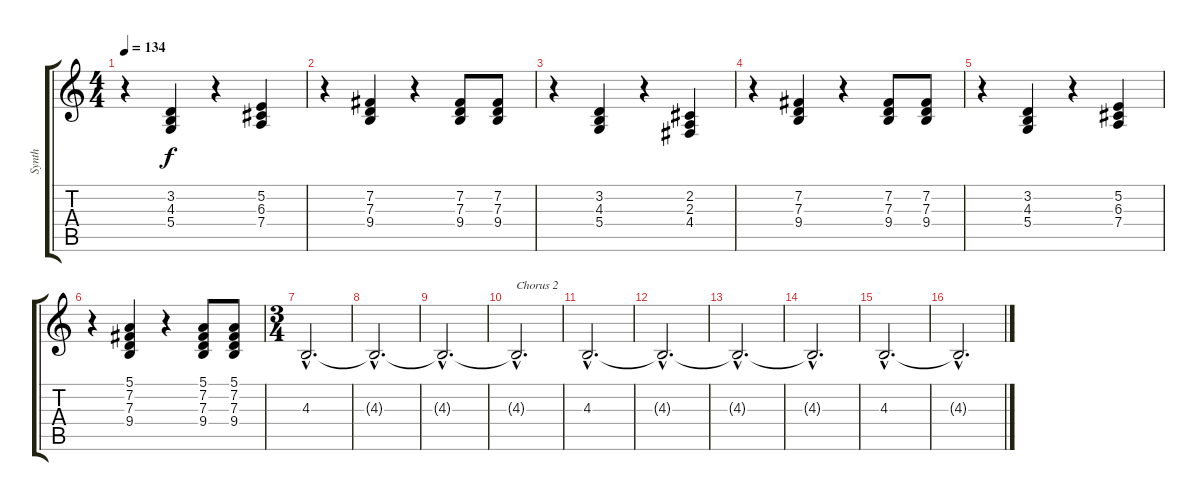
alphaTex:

\track ("Synth" "Synth") {instrument lead2sawtooth}
\staff {score tabs}
\tuning (E4 B3 G3 D3 A2 E2) {hide}
\ts (4 4)
\tempo 134
\clef g2
\ks c
r.4{dy f} (3.2 4.3 5.4).4 r.4 (5.2 6.3 7.4).4 |
r.4 (7.2 7.3 9.4).4 r.4 (7.2 7.3 9.4).8 (7.2 7.3 9.4).8 |
r.4 (3.2 4.3 5.4).4 r.4 (2.2 2.3 4.4).4 |
r.4 (7.2 7.3 9.4).4 r.4 (7.2 7.3 9.4).8 (7.2 7.3 9.4).8 |
r.4 (3.2 4.3 5.4).4 r.4 (5.2 6.3 7.4).4 |
r.4 (5.1 7.2 7.3 9.4).4 r.4 (5.1 7.2 7.3 9.4).8 (5.1 7.2 7.3 9.4).8 |
\ts (3 4)
4.3{hac}.2{d volume 8} |
4.3{hac t}.2{d} |
4.3{hac t}.2{d} |
4.3{hac t}.2{d txt "Chorus 2"} |
4.3{hac}.2{d volume 8} |
4.3{hac t}.2{d} |
4.3{hac t}.2{d} |
4.3{hac t}.2{d} |
4.3{hac}.2{d volume 8} |
4.3{hac t}.2{d}
